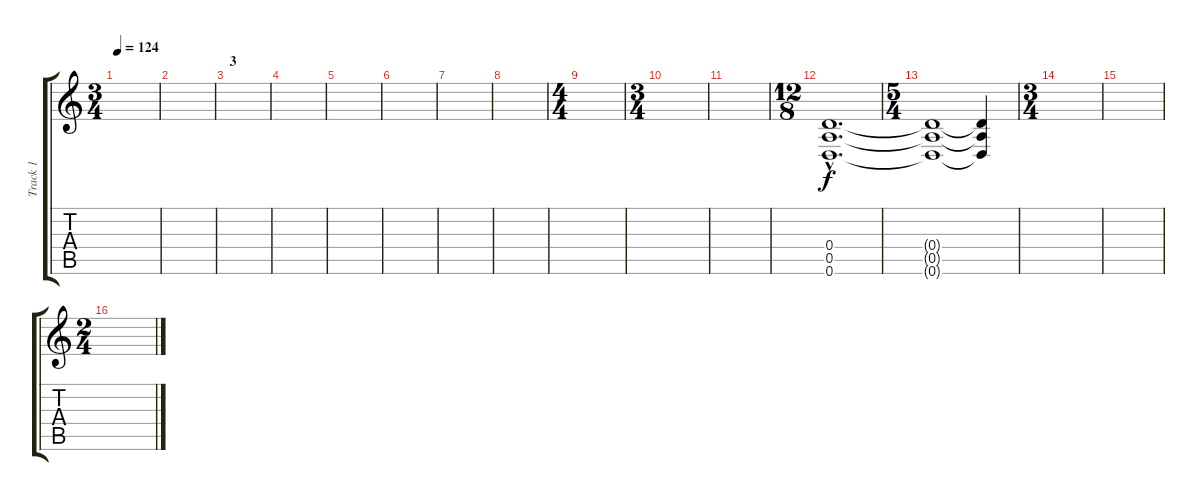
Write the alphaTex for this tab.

\track ("Track 1" "Track 1") {instrument overdrivenguitar}
\staff {score tabs}
\tuning (E4 B3 G3 D3 A2 D2) {hide}
\ts (3 4)
\tempo 124
\clef g2
\ks c
|
|
\section ("" "3")
|
|
|
|
|
|
\ts (4 4)
|
\ts (3 4)
|
|
\ts (12 8)
(0.4{hac} 0.5{hac} 0.6{hac}).1{d volume 0} |
\ts (5 4)
(0.4{t} 0.5{t} 0.6{t}).1 (0.4{t} 0.5{t} 0.6{t}).4 |
\ts (3 4)
|
|
\ts (2 4)
